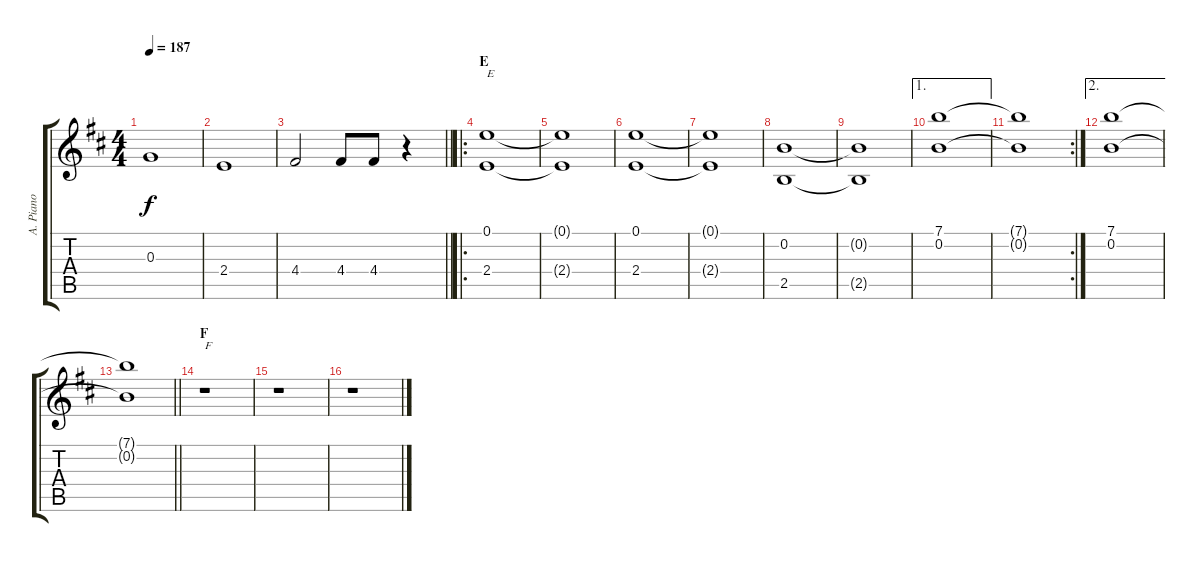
\track ("A. Piano" "A. Piano") {instrument electricbasspick}
\staff {score tabs}
\tuning (E4 B3 G3 D3 A2 E2) {hide}
\ts (4 4)
\tempo 187
\clef g2
\ks d
0.3.1{dy f} |
2.4.1 |
\barLineRight lightlight
4.4.2 4.4.8 4.4.8 r.4 |
\ro
\section ("" "E")
(0.1 2.4).1{txt "E"} |
(0.1{t} 2.4{t}).1 |
(0.1 2.4).1 |
(0.1{t} 2.4{t}).1 |
(0.2 2.5).1 |
(0.2{t} 2.5{t}).1 |
\ae 1
(7.1 0.2).1 |
\rc 2
(7.1{t} 0.2{t}).1 |
\ae 2
(7.1 0.2).1 |
\barLineRight lightlight
(7.1{t} 0.2{t}).1 |
\section ("" "F")
r.1{txt "F"} |
r.1 |
r.1
